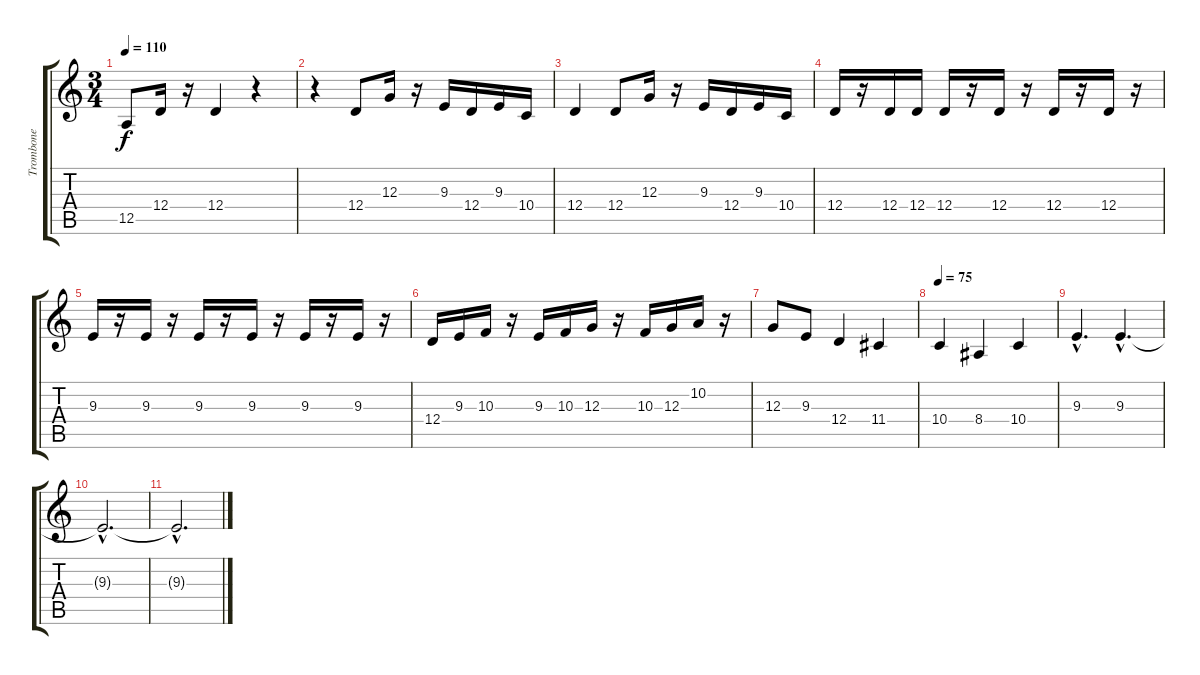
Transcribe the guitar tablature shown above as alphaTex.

\track ("Trombone" "Trombone") {instrument trombone}
\staff {score tabs}
\tuning (E4 B3 G3 D3 A2 E2) {hide}
\ts (3 4)
\tempo 110
\clef g2
\ks c
12.5.8{dy f} 12.4.16 r.16 12.4.4 r.4 |
r.4 12.4.8 12.3.16 r.16 9.3.16 12.4.16 9.3.16 10.4.16 |
12.4.4 12.4.8 12.3.16 r.16 9.3.16 12.4.16 9.3.16 10.4.16 |
12.4.16 r.16 12.4.16 12.4.16 12.4.16 r.16 12.4.16 r.16 12.4.16 r.16 12.4.16 r.16 |
9.3.16 r.16 9.3.16 r.16 9.3.16 r.16 9.3.16 r.16 9.3.16 r.16 9.3.16 r.16 |
12.4.16 9.3.16 10.3.16 r.16 9.3.16 10.3.16 12.3.16 r.16 10.3.16 12.3.16 10.2.16 r.16 |
12.3.8 9.3.8 12.4.4 11.4.4 |
\tempo 75
10.4.4 8.4.4 10.4.4 |
9.3{hac}.4{d} 9.3{hac}.4{d} |
9.3{hac t}.2{d} |
9.3{hac t}.2{d}
